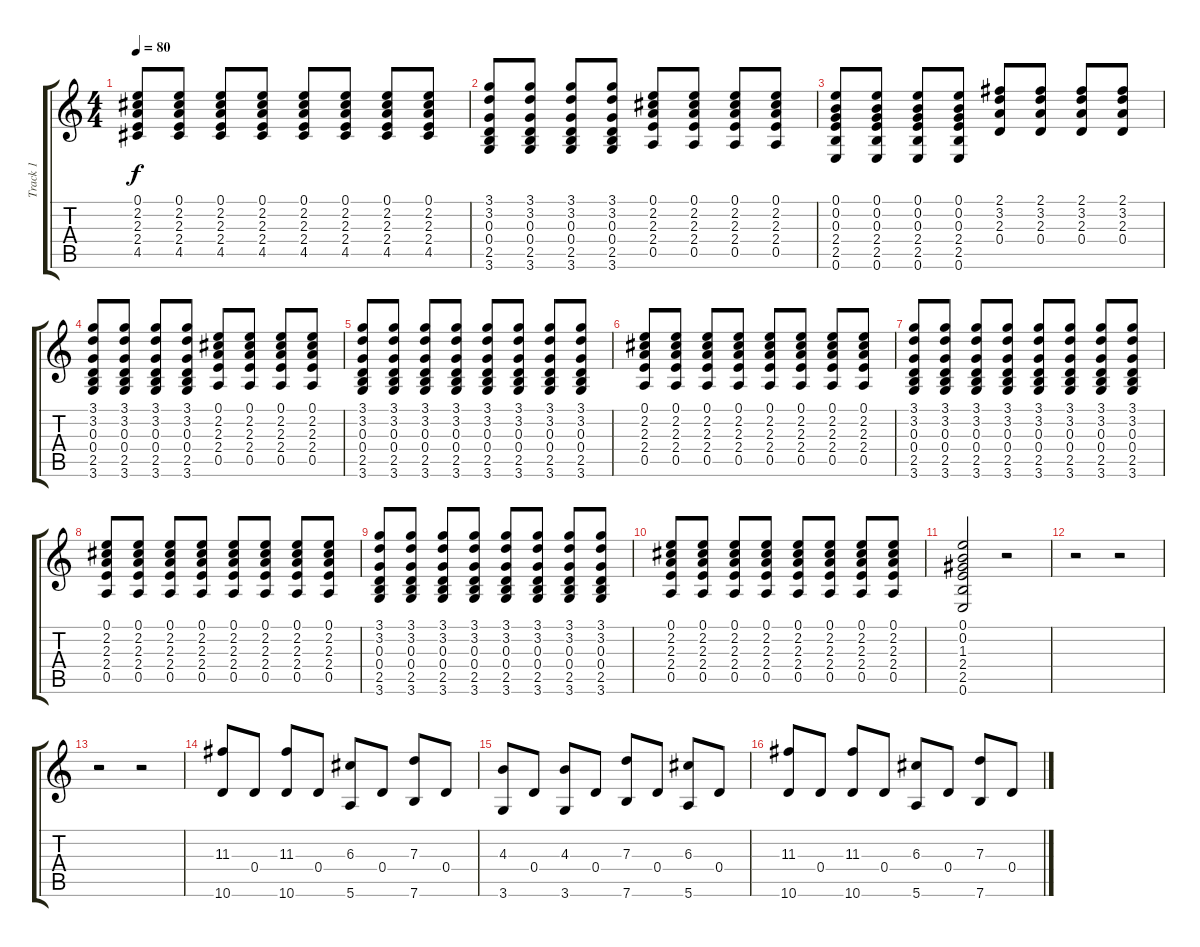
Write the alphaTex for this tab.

\track ("Track 1" "Track 1") {instrument acousticguitarsteel}
\staff {score tabs}
\tuning (E4 B3 G3 D3 A2 E2) {hide}
\ts (4 4)
\tempo 80
\clef g2
\ks c
(0.1 2.2 2.3 2.4 4.5).8{dy f} (0.1 2.2 2.3 2.4 4.5).8 (0.1 2.2 2.3 2.4 4.5).8 (0.1 2.2 2.3 2.4 4.5).8 (0.1 2.2 2.3 2.4 4.5).8 (0.1 2.2 2.3 2.4 4.5).8 (0.1 2.2 2.3 2.4 4.5).8 (0.1 2.2 2.3 2.4 4.5).8 |
(3.1 3.2 0.3 0.4 2.5 3.6).8 (3.1 3.2 0.3 0.4 2.5 3.6).8 (3.1 3.2 0.3 0.4 2.5 3.6).8 (3.1 3.2 0.3 0.4 2.5 3.6).8 (0.1 2.2 2.3 2.4 0.5).8 (0.1 2.2 2.3 2.4 0.5).8 (0.1 2.2 2.3 2.4 0.5).8 (0.1 2.2 2.3 2.4 0.5).8 |
(0.1 0.2 0.3 2.4 2.5 0.6).8 (0.1 0.2 0.3 2.4 2.5 0.6).8 (0.1 0.2 0.3 2.4 2.5 0.6).8 (0.1 0.2 0.3 2.4 2.5 0.6).8 (2.1 3.2 2.3 0.4).8 (2.1 3.2 2.3 0.4).8 (2.1 3.2 2.3 0.4).8 (2.1 3.2 2.3 0.4).8 |
(3.1 3.2 0.3 0.4 2.5 3.6).8 (3.1 3.2 0.3 0.4 2.5 3.6).8 (3.1 3.2 0.3 0.4 2.5 3.6).8 (3.1 3.2 0.3 0.4 2.5 3.6).8 (0.1 2.2 2.3 2.4 0.5).8 (0.1 2.2 2.3 2.4 0.5).8 (0.1 2.2 2.3 2.4 0.5).8 (0.1 2.2 2.3 2.4 0.5).8 |
(3.1 3.2 0.3 0.4 2.5 3.6).8 (3.1 3.2 0.3 0.4 2.5 3.6).8 (3.1 3.2 0.3 0.4 2.5 3.6).8 (3.1 3.2 0.3 0.4 2.5 3.6).8 (3.1 3.2 0.3 0.4 2.5 3.6).8 (3.1 3.2 0.3 0.4 2.5 3.6).8 (3.1 3.2 0.3 0.4 2.5 3.6).8 (3.1 3.2 0.3 0.4 2.5 3.6).8 |
(0.1 2.2 2.3 2.4 0.5).8 (0.1 2.2 2.3 2.4 0.5).8 (0.1 2.2 2.3 2.4 0.5).8 (0.1 2.2 2.3 2.4 0.5).8 (0.1 2.2 2.3 2.4 0.5).8 (0.1 2.2 2.3 2.4 0.5).8 (0.1 2.2 2.3 2.4 0.5).8 (0.1 2.2 2.3 2.4 0.5).8 |
(3.1 3.2 0.3 0.4 2.5 3.6).8 (3.1 3.2 0.3 0.4 2.5 3.6).8 (3.1 3.2 0.3 0.4 2.5 3.6).8 (3.1 3.2 0.3 0.4 2.5 3.6).8 (3.1 3.2 0.3 0.4 2.5 3.6).8 (3.1 3.2 0.3 0.4 2.5 3.6).8 (3.1 3.2 0.3 0.4 2.5 3.6).8 (3.1 3.2 0.3 0.4 2.5 3.6).8 |
(0.1 2.2 2.3 2.4 0.5).8 (0.1 2.2 2.3 2.4 0.5).8 (0.1 2.2 2.3 2.4 0.5).8 (0.1 2.2 2.3 2.4 0.5).8 (0.1 2.2 2.3 2.4 0.5).8 (0.1 2.2 2.3 2.4 0.5).8 (0.1 2.2 2.3 2.4 0.5).8 (0.1 2.2 2.3 2.4 0.5).8 |
(3.1 3.2 0.3 0.4 2.5 3.6).8 (3.1 3.2 0.3 0.4 2.5 3.6).8 (3.1 3.2 0.3 0.4 2.5 3.6).8 (3.1 3.2 0.3 0.4 2.5 3.6).8 (3.1 3.2 0.3 0.4 2.5 3.6).8 (3.1 3.2 0.3 0.4 2.5 3.6).8 (3.1 3.2 0.3 0.4 2.5 3.6).8 (3.1 3.2 0.3 0.4 2.5 3.6).8 |
(0.1 2.2 2.3 2.4 0.5).8 (0.1 2.2 2.3 2.4 0.5).8 (0.1 2.2 2.3 2.4 0.5).8 (0.1 2.2 2.3 2.4 0.5).8 (0.1 2.2 2.3 2.4 0.5).8 (0.1 2.2 2.3 2.4 0.5).8 (0.1 2.2 2.3 2.4 0.5).8 (0.1 2.2 2.3 2.4 0.5).8 |
(0.1 0.2 1.3 2.4 2.5 0.6).2 r.2 |
r.2 r.2 |
r.2 r.2 |
(11.3 10.6).8 0.4.8 (11.3 10.6).8 0.4.8 (6.3 5.6).8 0.4.8 (7.3 7.6).8 0.4.8 |
(4.3 3.6).8 0.4.8 (4.3 3.6).8 0.4.8 (7.3 7.6).8 0.4.8 (6.3 5.6).8 0.4.8 |
(11.3 10.6).8 0.4.8 (11.3 10.6).8 0.4.8 (6.3 5.6).8 0.4.8 (7.3 7.6).8 0.4.8
